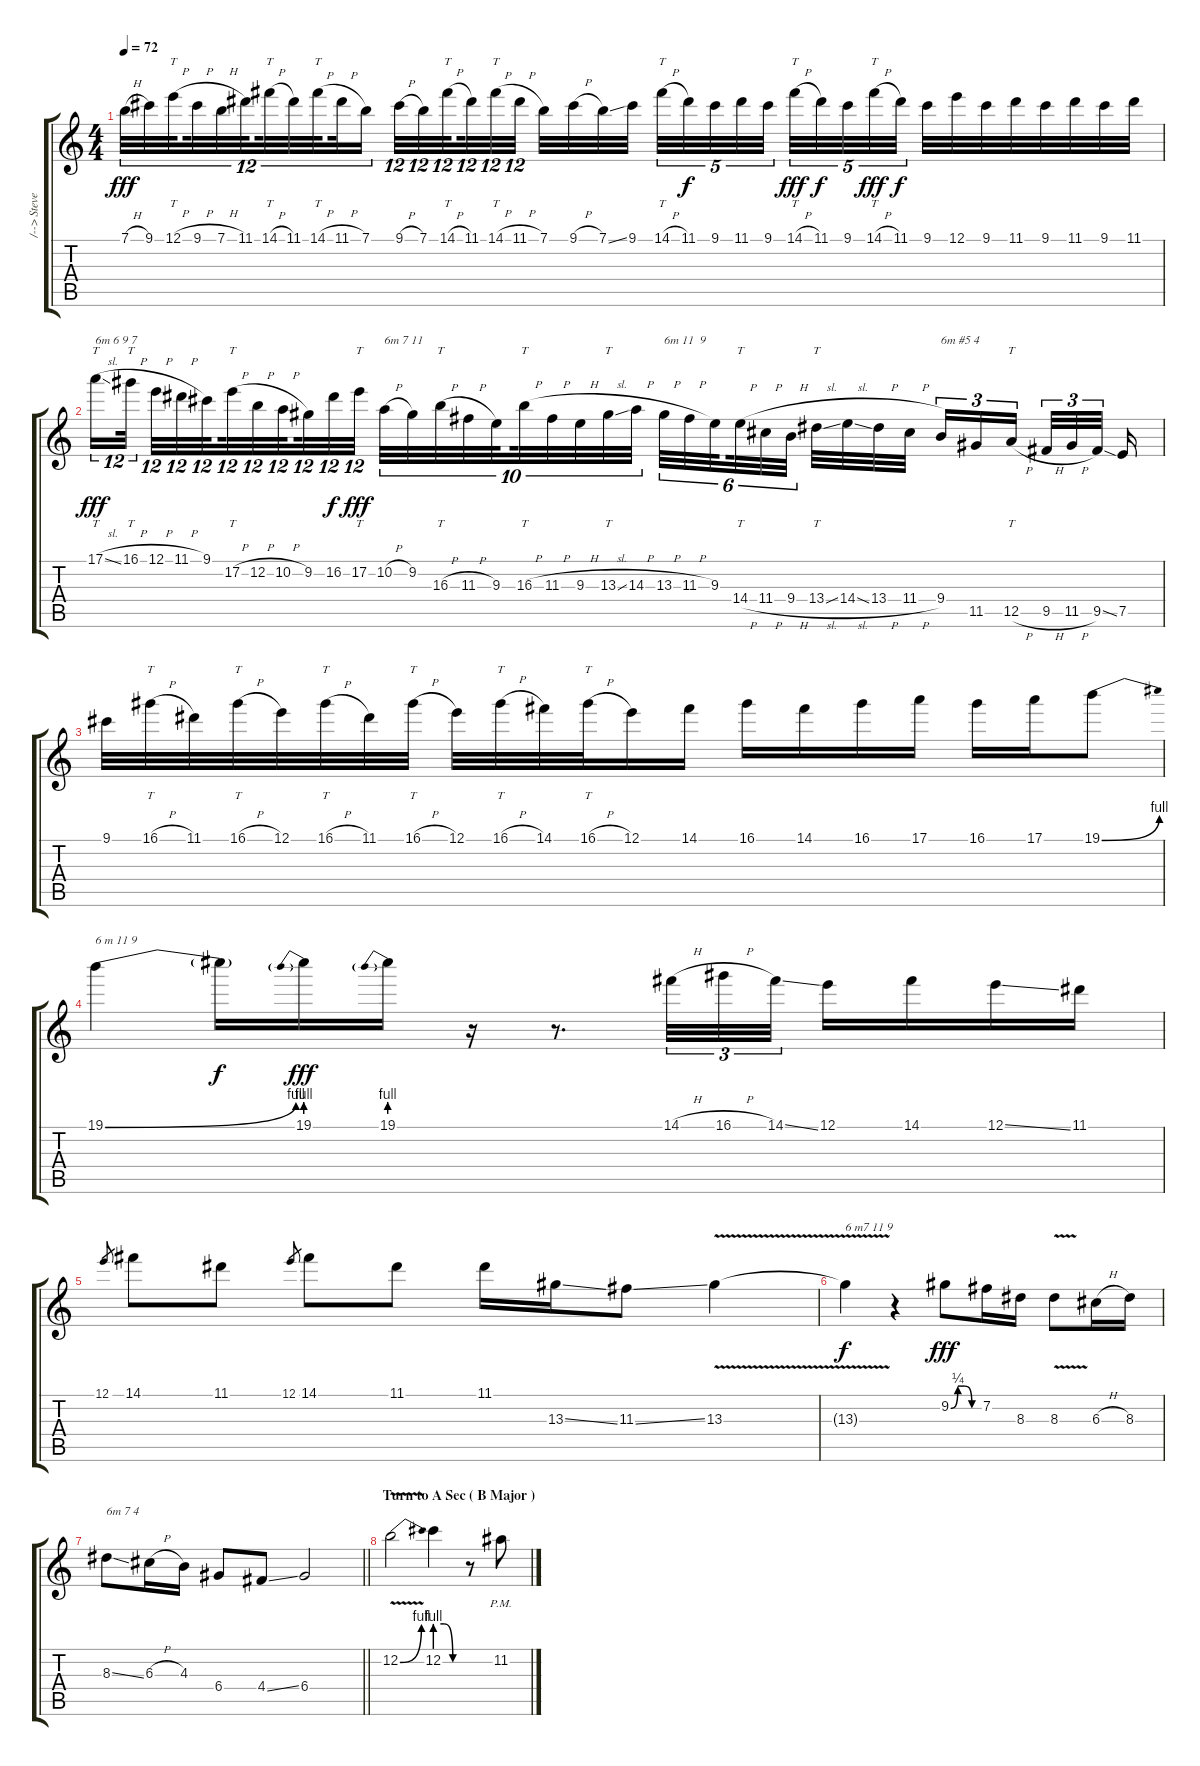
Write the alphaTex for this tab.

\track ("/--> Steve Vai <---/" "/--> Steve") {instrument overdrivenguitar}
\staff {score tabs}
\tuning (E4 B3 G3 D3 A2 E2) {hide}
\ts (4 4)
\tempo 72
\clef g2
\ks c
7.1{h}.32{tu (12 8) txt "" dy fff} 9.1.32{tu (12 8)} 12.1{h}.32{tt tu (12 8) beam splitsecondary} 9.1{h}.32{tu (12 8)} 7.1{h}.32{tu (12 8)} 11.1.32{tu (12 8) beam splitsecondary} 14.1{h}.32{tt tu (12 8)} 11.1.32{tu (12 8)} 14.1{h}.32{tt tu (12 8) beam splitsecondary} 11.1{h}.32{tu (12 8)} 7.1.16{tu (12 8)} 9.1{h}.32{tu (12 8) txt ""} 7.1.32{tu (12 8)} 14.1{h}.32{tt tu (12 8) beam splitsecondary} 11.1.32{tu (12 8)} 14.1{h}.32{tt tu (12 8)} 11.1{h}.32{tu (12 8) beam splitsecondary} 7.1.32 9.1{h}.32 7.1{ss}.32 9.1.32 14.1{h}.32{tt tu (5 4) txt ""} 11.1.32{tu (5 4) dy f} 9.1.32{tu (5 4)} 11.1.32{tu (5 4)} 9.1.32{tu (5 4) beam splitsecondary} 14.1{h}.32{tt tu (5 4) dy fff} 11.1.32{tu (5 4) dy f} 9.1.32{tu (5 4)} 14.1{h}.32{tt tu (5 4) dy fff} 11.1.32{tu (5 4) dy f} 9.1.32{txt ""} 12.1.32 9.1.32 11.1.32 9.1.32 11.1.32 9.1.32 11.1.32 |
17.1{sl}.16{tt tu (12 8) txt "6m 6 9 7" dy fff} 16.1{h}.32{tt tu (12 8) beam splitsecondary} 12.1{h}.32{tu (12 8)} 11.1{h}.32{tu (12 8)} 9.1.32{tu (12 8) beam splitsecondary} 17.2{h}.32{tt tu (12 8)} 12.2{h}.32{tu (12 8)} 10.2{h}.32{tu (12 8) beam splitsecondary} 9.2.32{tu (12 8)} 16.2.32{tu (12 8) dy f} 17.2.32{tt tu (12 8) dy fff} 10.2{h}.32{tu (10 8) txt "6m 7 11"} 9.2.32{tu (10 8)} 16.3{h}.32{tt tu (10 8)} 11.3{h}.32{tu (10 8)} 9.3.32{tu (10 8) beam splitsecondary} 16.3{h}.32{tt tu (10 8)} 11.3{h}.32{tu (10 8)} 9.3{h}.32{tu (10 8)} 13.3{sl}.32{tt tu (10 8)} 14.3{h}.32{tu (10 8)} 13.3{h}.32{tu (6 4) txt "6m 11  9"} 11.3{h}.32{tu (6 4)} 9.3.32{tu (6 4) beam splitsecondary} 14.4{h}.32{tt tu (6 4)} 11.4{h}.32{tu (6 4)} 9.4{h}.32{tu (6 4) beam splitsecondary} 13.4{sl}.32{tt} 14.4{sl}.32 13.4{h}.32 11.4{h}.32 9.4.16{tu (3 2) txt "6m #5 4"} 11.5.16{tu (3 2)} 12.5{h}.16{tt tu (3 2) beam splitsecondary} 9.5{h}.32{tu (3 2)} 11.5{h}.32{tu (3 2)} 9.5{ss}.32{tu (3 2) beam splitsecondary} 7.5.16 |
9.1.32{txt ""} 16.1{h}.32{tt} 11.1.32 16.1{h}.32{tt} 12.1.32 16.1{h}.32{tt} 11.1.32 16.1{h}.32{tt} 12.1.32 16.1{h}.32{tt} 14.1.32 16.1{h}.32{tt} 12.1.16 14.1.16 16.1.16{txt ""} 14.1.16 16.1.16 17.1.16 16.1.16{txt ""} 17.1.16 19.1{be (bend 0 0 60 4)}.8 |
19.1{be (bend 0 0 60 4)}.4{txt "6 m 11 9"} 19.1{t}.16{dy f} 19.1{be (prebend 0 4 60 4)}.16{dy fff} 19.1{be (prebend 0 4 60 4)}.16 r.16 r.8{d} 14.1{h}.32{tu (3 2)} 16.1{h}.32{tu (3 2)} 14.1{ss}.32{tu (3 2)} 12.1.16 14.1.16 12.1{ss}.16 11.1.16 |
12.1.8{gr} 14.1.8{txt ""} 11.1.8 12.1.8{gr} 14.1.8{txt ""} 11.1.8 11.1.16 13.3{ss}.16 11.3{ss}.8 13.3{v}.4 |
13.3{t}.4{txt "6 m7 11 9" dy f} r.4 9.2{be (custom 0 0 15 1 30 1 45 0 60 0)}.8{dy fff} 7.2.16 8.3.16 8.3{v}.8 6.3{h}.16 8.3.16 |
\barLineRight lightlight
8.3{ss}.8{txt "6m 7 4"} 6.3{h}.16 4.3.16 6.4.8 4.4{ss}.8 6.4.2 |
\section ("" "Turn to A Sec ( B Major )")
12.2{be (bend 0 0 60 4) v}.2{txt ""} 12.2{be (custom 0 4 20 4 40 0 60 0)}.4 r.8 11.2{pm}.8
